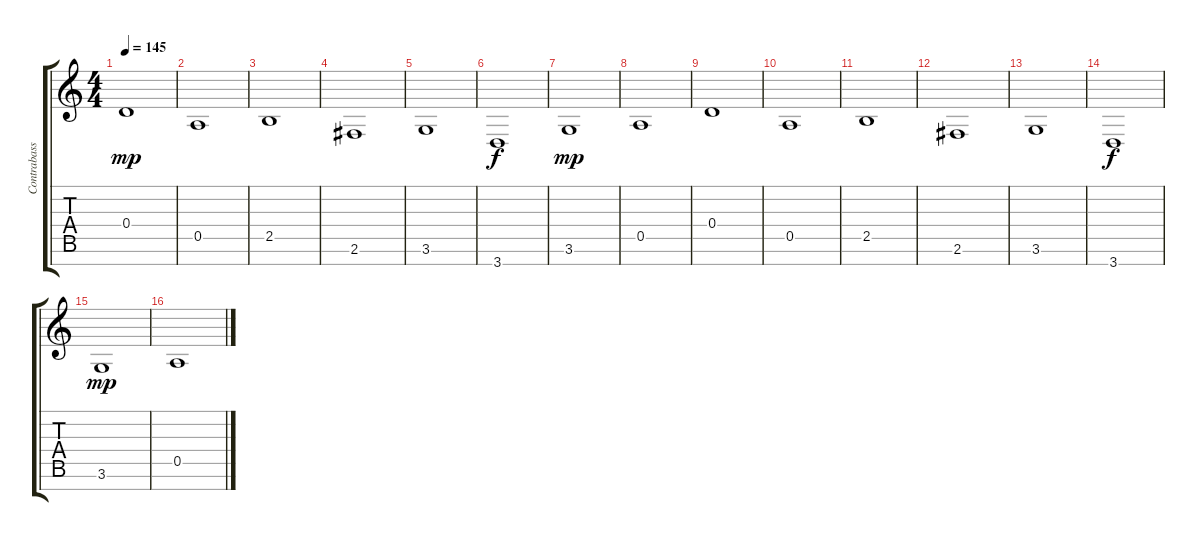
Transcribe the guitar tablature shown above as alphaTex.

\track ("Contrabass" "Contrabass") {instrument contrabass}
\staff {score tabs}
\tuning (E4 B3 G3 D3 A2 E2 B1) {hide}
\ts (4 4)
\tempo 145
\clef g2
\ks c
0.4.1{dy mp} |
0.5.1 |
2.5.1 |
2.6.1 |
3.6.1 |
3.7.1{dy f} |
3.6.1{dy mp} |
0.5.1 |
0.4.1 |
0.5.1 |
2.5.1 |
2.6.1 |
3.6.1 |
3.7.1{dy f} |
3.6.1{dy mp} |
0.5.1
